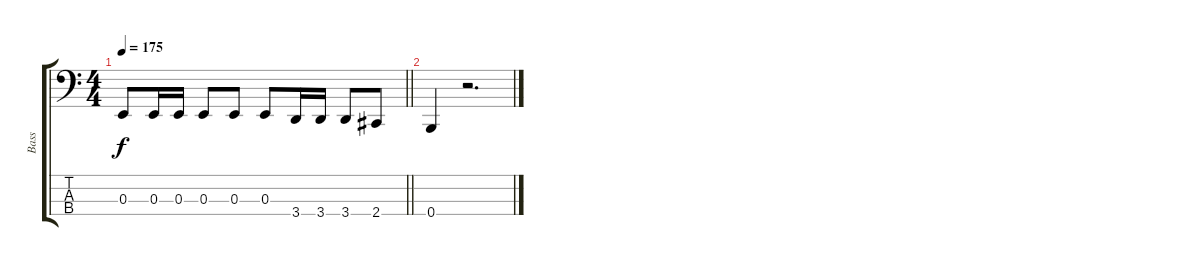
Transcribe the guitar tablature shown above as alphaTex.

\track ("Bass" "Bass") {instrument electricbasspick}
\staff {score tabs}
\tuning (D2 A1 E1 B0) {hide}
\ts (4 4)
\tempo 175
\clef f4
\barLineRight lightlight
\ks c
0.3.8{dy f} 0.3.16 0.3.16 0.3.8 0.3.8 0.3.8 3.4.16 3.4.16 3.4.8 2.4.8 |
0.4.4 r.2{d}
